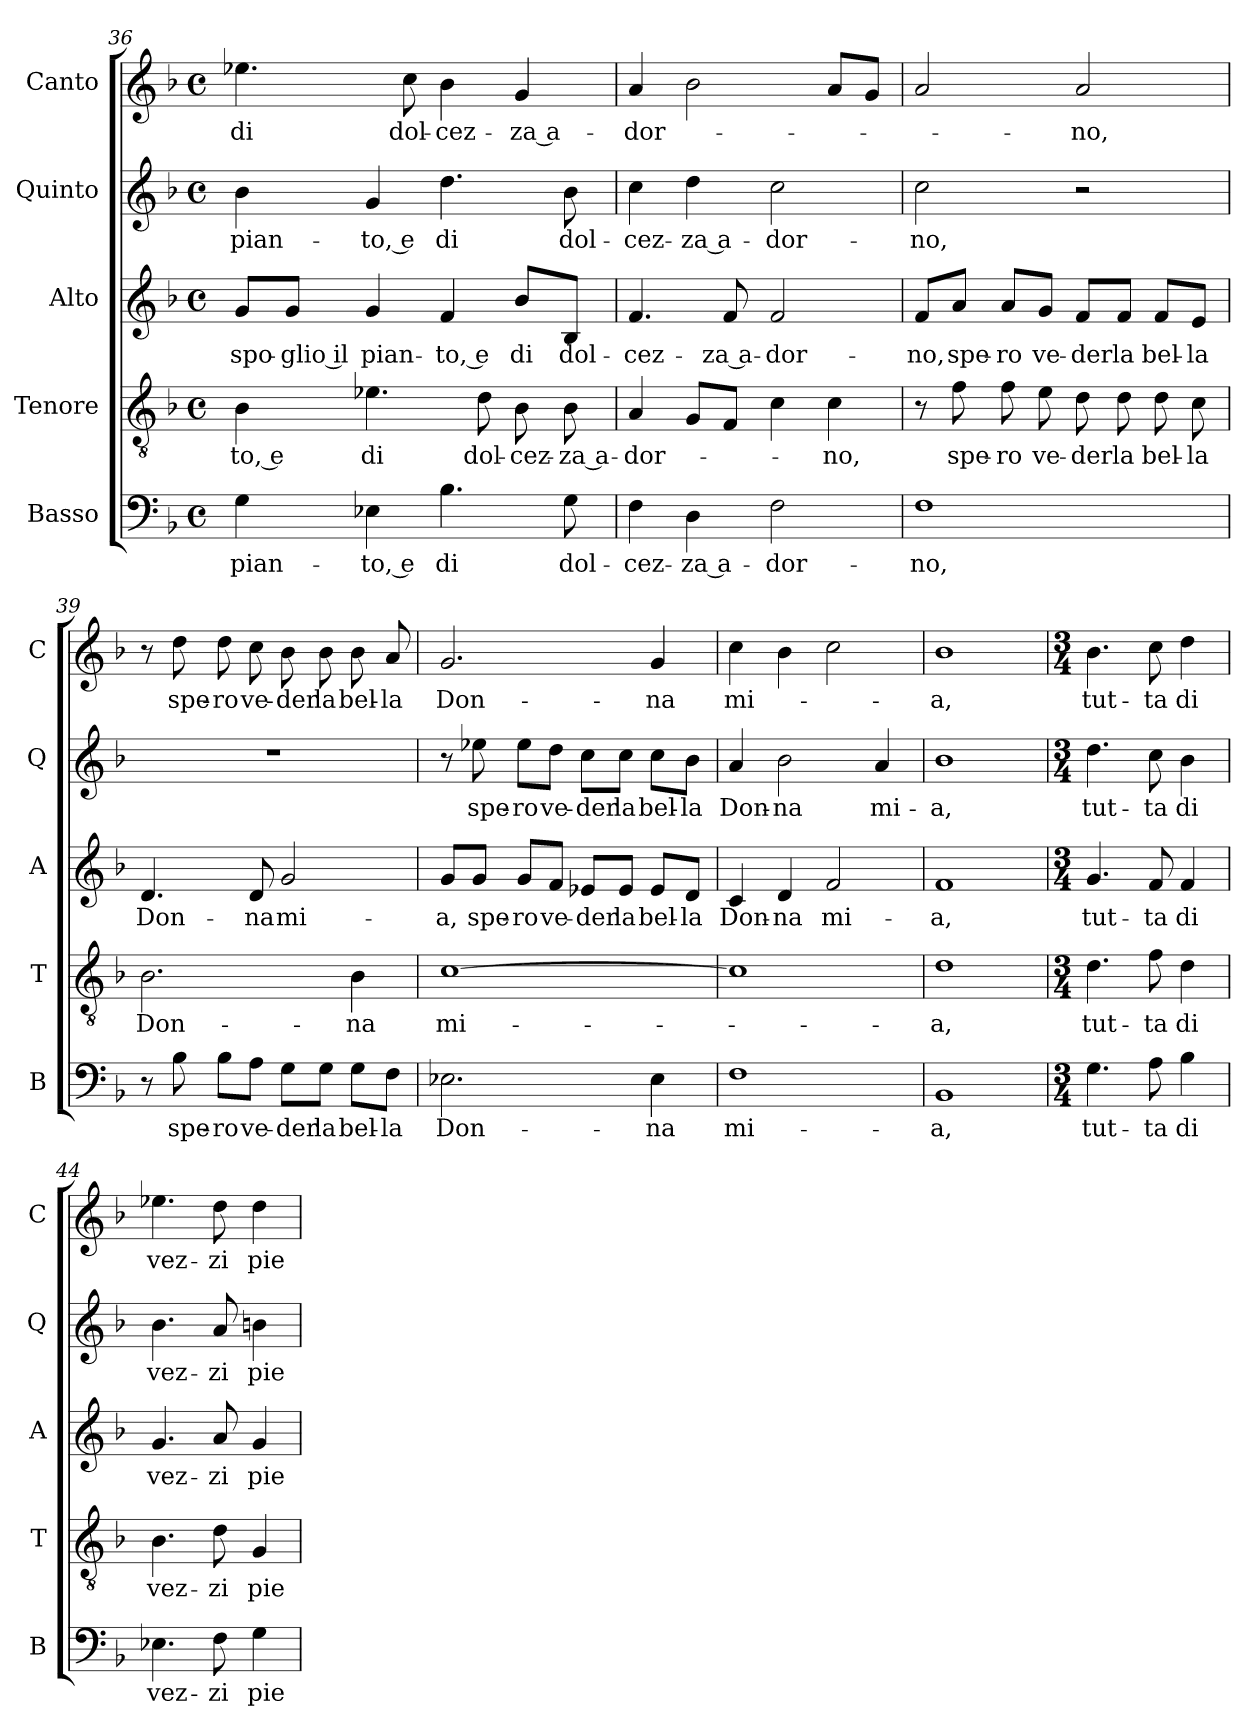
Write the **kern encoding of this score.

**kern	**text	**kern	**text	**kern	**text	**kern	**text	**kern	**text
*part5	*part5	*part4	*part4	*part3	*part3	*part2	*part2	*part1	*part1
*staff5	*staff5	*staff4	*staff4	*staff3	*staff3	*staff2	*staff2	*staff1	*staff1
*I"Basso	*	*I"Tenore	*	*I"Alto	*	*I"Quinto	*	*I"Canto	*
*I'B	*	*I'T	*	*I'A	*	*I'Q	*	*I'C	*
*clefF4	*	*clefGv2	*	*clefG2	*	*clefG2	*	*clefG2	*
*k[b-]	*	*k[b-]	*	*k[b-]	*	*k[b-]	*	*k[b-]	*
*F:	*	*F:	*	*F:	*	*F:	*	*F:	*
*M4/4	*	*M4/4	*	*M4/4	*	*M4/4	*	*M4/4	*
*met(c)	*	*met(c)	*	*met(c)	*	*met(c)	*	*met(c)	*
=36	=36	=36	=36	=36	=36	=36	=36	=36	=36
!	!LO:LY:b	!	!LO:LY:b	!	!LO:LY:b	!	!LO:LY:b	!	!LO:LY:b
4G\	pian-	4B-\	-to, e	8g/L	spo-	4b-\	pian-	4.ee-X\	di
!	!	!	!	!	!LO:LY:b	!	!	!	!
.	.	.	.	8g/J	-glio il	.	.	.	.
!	!LO:LY:b	!	!LO:LY:b	!	!LO:LY:b	!	!LO:LY:b	!	!
4E-X\	-to, e	4.e-X\	di	4g/	pian-	4g/	-to, e	.	.
!	!	!	!	!	!	!	!	!	!LO:LY:b
.	.	.	.	.	.	.	.	8cc\	dol-
!	!LO:LY:b	!	!	!	!LO:LY:b	!	!LO:LY:b	!	!LO:LY:b
4.B-\	di	.	.	4f/	-to, e	4.dd\	di	4b-\	-cez-
!	!	!	!LO:LY:b	!	!	!	!	!	!
.	.	8d\	dol-	.	.	.	.	.	.
!	!	!	!LO:LY:b	!	!LO:LY:b	!	!	!	!LO:LY:b
.	.	8B-\	-cez-	8b-/L	di	.	.	4g/	-za a-
!	!LO:LY:b	!	!LO:LY:b	!	!LO:LY:b	!	!LO:LY:b	!	!
8G\	dol-	8B-\	-za a-	8B-/J	dol-	8b-\	dol-	.	.
=37	=37	=37	=37	=37	=37	=37	=37	=37	=37
!	!LO:LY:b	!	!LO:LY:b	!	!LO:LY:b	!	!LO:LY:b	!	!LO:LY:b
4F\	-cez-	4A/	-dor-	4.f/	-cez-	4cc\	-cez-	4a/	-dor-
!	!LO:LY:b	!	!	!	!	!	!LO:LY:b	!	!
4D\	-za a-	8G/L	.	.	.	4dd\	-za a-	2b-\	.
!	!	!	!	!	!LO:LY:b	!	!	!	!
.	.	8F/J	.	8f/	-za a-	.	.	.	.
!	!LO:LY:b	!	!	!	!LO:LY:b	!	!LO:LY:b	!	!
2F\	-dor-	4c\	.	2f/	-dor-	2cc\	-dor-	.	.
!	!	!	!LO:LY:b	!	!	!	!	!	!
.	.	4c\	-no,	.	.	.	.	8a/L	.
.	.	.	.	.	.	.	.	8g/J	.
!!LO:LB:g=z
=38	=38	=38	=38	=38	=38	=38	=38	=38	=38
!	!LO:LY:b	!	!	!	!LO:LY:b	!	!LO:LY:b	!	!
1F	-no,	8r	.	8f/L	-no,	2cc\	-no,	2a/	.
!	!	!	!LO:LY:b	!	!LO:LY:b	!	!	!	!
.	.	8f\	spe-	8a/J	spe-	.	.	.	.
!	!	!	!LO:LY:b	!	!LO:LY:b	!	!	!	!
.	.	8f\	-ro	8a/L	-ro	.	.	.	.
!	!	!	!LO:LY:b	!	!LO:LY:b	!	!	!	!
.	.	8e\	ve-	8g/J	ve-	.	.	.	.
!	!	!	!LO:LY:b	!	!LO:LY:b	!	!	!	!LO:LY:b
.	.	8d\	-der	8f/L	-der	2r	.	2a/	-no,
!	!	!	!LO:LY:b	!	!LO:LY:b	!	!	!	!
.	.	8d\	la	8f/J	la	.	.	.	.
!	!	!	!LO:LY:b	!	!LO:LY:b	!	!	!	!
.	.	8d\	bel-	8f/L	bel-	.	.	.	.
!	!	!	!LO:LY:b	!	!LO:LY:b	!	!	!	!
.	.	8c\	-la	8e/J	-la	.	.	.	.
=39	=39	=39	=39	=39	=39	=39	=39	=39	=39
!	!	!	!LO:LY:b	!	!LO:LY:b	!	!	!	!
8r	.	2.B-\	Don-	4.d/	Don-	1r	.	8r	.
!	!LO:LY:b	!	!	!	!	!	!	!	!LO:LY:b
8B-\	spe-	.	.	.	.	.	.	8dd\	spe-
!	!LO:LY:b	!	!	!	!	!	!	!	!LO:LY:b
8B-\L	-ro	.	.	.	.	.	.	8dd\	-ro
!	!LO:LY:b	!	!	!	!LO:LY:b	!	!	!	!LO:LY:b
8A\J	ve-	.	.	8d/	-na	.	.	8cc\	ve-
!	!LO:LY:b	!	!	!	!LO:LY:b	!	!	!	!LO:LY:b
8G\L	-der	.	.	2g/	mi-	.	.	8b-\	-der
!	!LO:LY:b	!	!	!	!	!	!	!	!LO:LY:b
8G\J	la	.	.	.	.	.	.	8b-\	la
!	!LO:LY:b	!	!LO:LY:b	!	!	!	!	!	!LO:LY:b
8G\L	bel-	4B-\	-na	.	.	.	.	8b-\	bel-
!	!LO:LY:b	!	!	!	!	!	!	!	!LO:LY:b
8F\J	-la	.	.	.	.	.	.	8a/	-la
=40	=40	=40	=40	=40	=40	=40	=40	=40	=40
!	!LO:LY:b	!	!LO:LY:b	!	!LO:LY:b	!	!	!	!LO:LY:b
2.E-X\	Don-	[1c	mi-	8g/L	-a,	8r	.	2.g/	Don-
!	!	!	!	!	!LO:LY:b	!	!LO:LY:b	!	!
.	.	.	.	8g/J	spe-	8ee-X\	spe-	.	.
!	!	!	!	!	!LO:LY:b	!	!LO:LY:b	!	!
.	.	.	.	8g/L	-ro	8ee-\L	-ro	.	.
!	!	!	!	!	!LO:LY:b	!	!LO:LY:b	!	!
.	.	.	.	8f/J	ve-	8dd\J	ve-	.	.
!	!	!	!	!	!LO:LY:b	!	!LO:LY:b	!	!
.	.	.	.	8e-X/L	-der	8cc\L	-der	.	.
!	!	!	!	!	!LO:LY:b	!	!LO:LY:b	!	!
.	.	.	.	8e-/J	la	8cc\J	la	.	.
!	!LO:LY:b	!	!	!	!LO:LY:b	!	!LO:LY:b	!	!LO:LY:b
4E-\	-na	.	.	8e-/L	bel-	8cc\L	bel-	4g/	-na
!	!	!	!	!	!LO:LY:b	!	!LO:LY:b	!	!
.	.	.	.	8d/J	-la	8b-\J	-la	.	.
=41	=41	=41	=41	=41	=41	=41	=41	=41	=41
!	!LO:LY:b	!	!	!	!LO:LY:b	!	!LO:LY:b	!	!LO:LY:b
1F	mi-	1c]	.	4c/	Don-	4a/	Don-	4cc\	mi-
!	!	!	!	!	!LO:LY:b	!	!LO:LY:b	!	!
.	.	.	.	4d/	-na	2b-\	-na	4b-\	.
!	!	!	!	!	!LO:LY:b	!	!	!	!
.	.	.	.	2f/	mi-	.	.	2cc\	.
!	!	!	!	!	!	!	!LO:LY:b	!	!
.	.	.	.	.	.	4a/	mi-	.	.
=42	=42	=42	=42	=42	=42	=42	=42	=42	=42
!	!LO:LY:b	!	!LO:LY:b	!	!LO:LY:b	!	!LO:LY:b	!	!LO:LY:b
1BB-	-a,	1d	-a,	1f	-a,	1b-	-a,	1b-	-a,
!!LO:LB:g=z
=43	=43	=43	=43	=43	=43	=43	=43	=43	=43
*M3/4	*	*M3/4	*	*M3/4	*	*M3/4	*	*M3/4	*
!	!LO:LY:b	!	!LO:LY:b	!	!LO:LY:b	!	!LO:LY:b	!	!LO:LY:b
4.G\	tut-	4.d\	tut-	4.g/	tut-	4.dd\	tut-	4.b-\	tut-
!	!LO:LY:b	!	!LO:LY:b	!	!LO:LY:b	!	!LO:LY:b	!	!LO:LY:b
8A\	-ta	8f\	-ta	8f/	-ta	8cc\	-ta	8cc\	-ta
!	!LO:LY:b	!	!LO:LY:b	!	!LO:LY:b	!	!LO:LY:b	!	!LO:LY:b
4B-\	di	4d\	di	4f/	di	4b-\	di	4dd\	di
=44	=44	=44	=44	=44	=44	=44	=44	=44	=44
!	!LO:LY:b	!	!LO:LY:b	!	!LO:LY:b	!	!LO:LY:b	!	!LO:LY:b
4.E-X\	vez-	4.B-\	vez-	4.g/	vez-	4.b-\	vez-	4.ee-X\	vez-
!	!LO:LY:b	!	!LO:LY:b	!	!LO:LY:b	!	!LO:LY:b	!	!LO:LY:b
8F\	-zi	8d\	-zi	8a/	-zi	8a/	-zi	8dd\	-zi
!	!LO:LY:b	!	!LO:LY:b	!	!LO:LY:b	!	!LO:LY:b	!	!LO:LY:b
4G\	pie-	4G/	pie-	4g/	pie-	4bn\	pie-	4dd\	pie-
=	=	=	=	=	=	=	=	=	=
*-	*-	*-	*-	*-	*-	*-	*-	*-	*-
